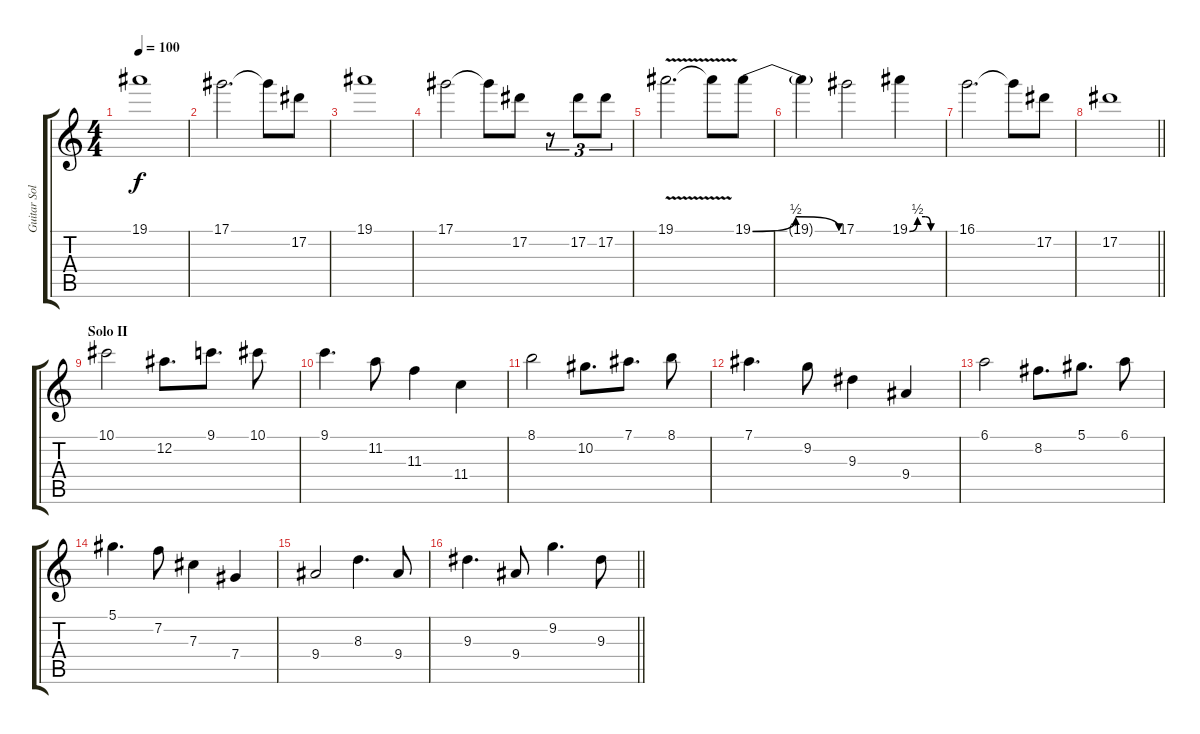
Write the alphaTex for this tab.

\track ("Guitar Solo" "Guitar Sol") {instrument distortionguitar}
\staff {score tabs}
\tuning (Eb4 Bb3 Gb3 Db3 Ab2 Eb2) {hide}
\ts (4 4)
\tempo 100
\clef g2
\ks c
19.1.1{dy f} |
17.1.2{d} 17.1{t}.8 17.2.8 |
19.1.1 |
17.1.2 17.1{t}.8 17.2.8 r.8{tu (3 2)} 17.2.8{tu (3 2)} 17.2.8{tu (3 2)} |
19.1{v}.2{d} 19.1{t}.8 19.1{be (bendrelease 0 0 15 2 45 2 60 0)}.8 |
19.1{t}.4 17.1.2 19.1{be (custom 0 0 15 2 30 2 40 0 60 0)}.4 |
16.1.2{d} 16.1{t}.8 17.2.8 |
\barLineRight lightlight
17.2.1 |
\section ("" "Solo II")
10.1.2 12.2.8{d} 9.1.8{d} 10.1.8 |
9.1.4{d} 11.2.8 11.3.4 11.4.4 |
8.1.2 10.2.8{d} 7.1.8{d} 8.1.8 |
7.1.4{d} 9.2.8 9.3.4 9.4.4 |
6.1.2 8.2.8{d} 5.1.8{d} 6.1.8 |
5.1.4{d} 7.2.8 7.3.4 7.4.4 |
9.4.2 8.3.4{d} 9.4.8 |
\barLineRight lightlight
9.3.4{d} 9.4.8 9.2.4{d} 9.3.8
